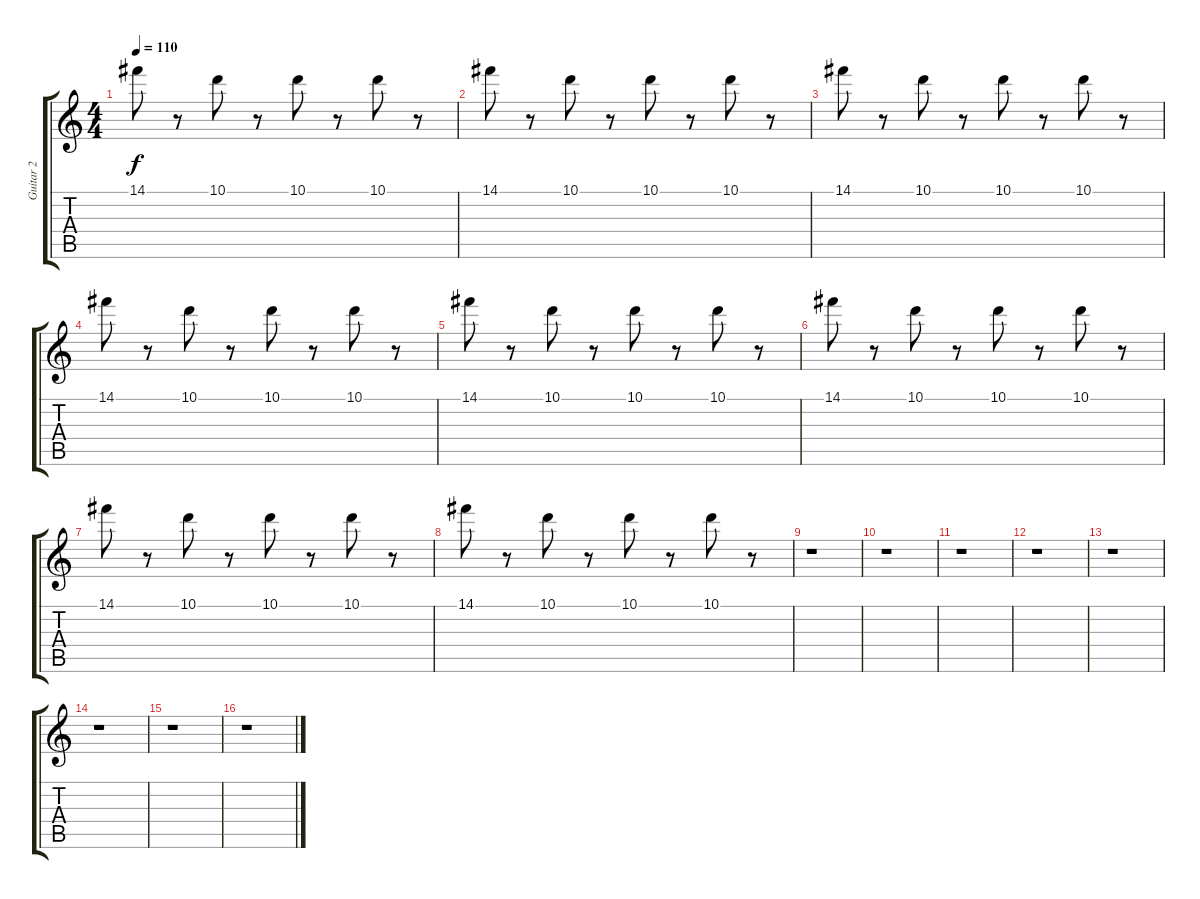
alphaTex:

\track ("Guitar 2" "Guitar 2") {instrument acousticguitarsteel}
\staff {score tabs}
\tuning (E4 B3 G3 D3 A2 E2) {hide}
\ts (4 4)
\tempo 110
\clef g2
\ks c
14.1.8{dy f} r.8 10.1.8 r.8 10.1.8 r.8 10.1.8 r.8 |
14.1.8 r.8 10.1.8 r.8 10.1.8 r.8 10.1.8 r.8 |
14.1.8 r.8 10.1.8 r.8 10.1.8 r.8 10.1.8 r.8 |
14.1.8 r.8 10.1.8 r.8 10.1.8 r.8 10.1.8 r.8 |
14.1.8 r.8 10.1.8 r.8 10.1.8 r.8 10.1.8 r.8 |
14.1.8 r.8 10.1.8 r.8 10.1.8 r.8 10.1.8 r.8 |
14.1.8 r.8 10.1.8 r.8 10.1.8 r.8 10.1.8 r.8 |
14.1.8 r.8 10.1.8 r.8 10.1.8 r.8 10.1.8 r.8 |
r.1 |
r.1 |
r.1 |
r.1 |
r.1 |
r.1 |
r.1 |
r.1
